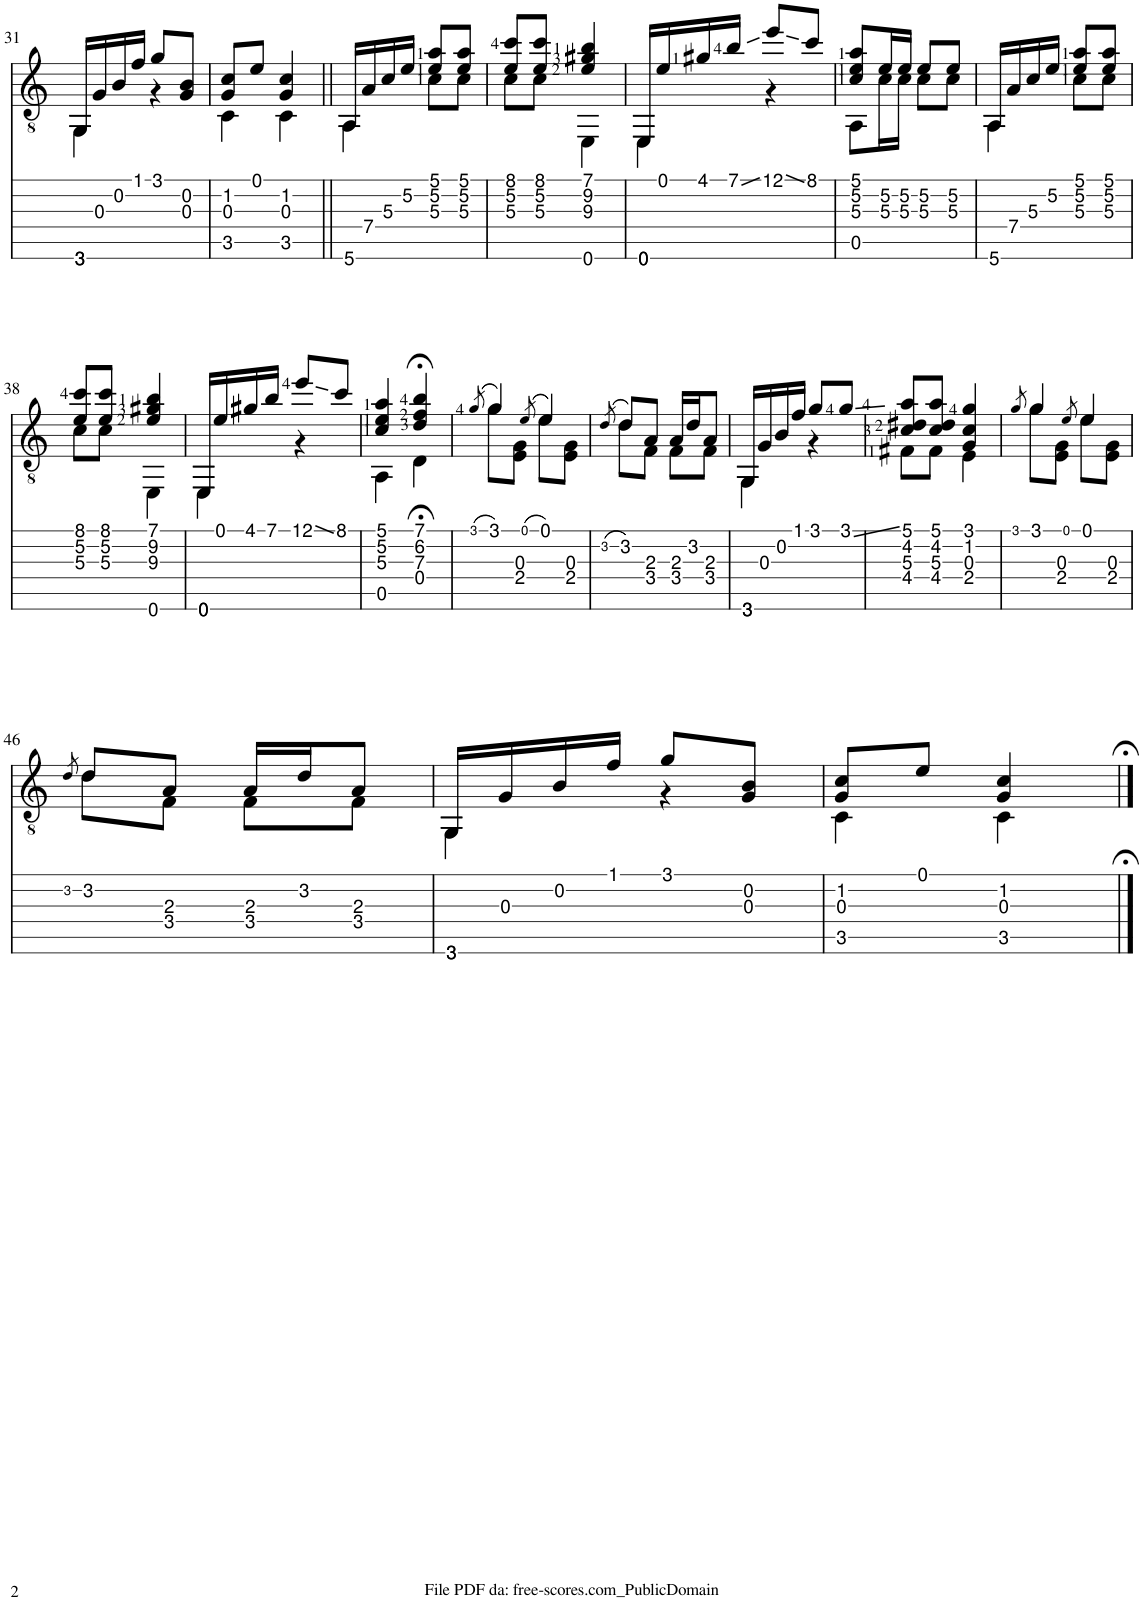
**kern	**kern
*part1	*part1
*staff2	*staff1
*I"Guitar	*
*I'Guit.	*
!!LO:PB:g=z
*	*clefGv2
*k[]	*k[]
*M2/4	*M2/4
=31	=31
*^	*^
16GGLL	4GG	16GG/LL	4GG\
16GJ	.	16G/	.
16BL	.	16B/	.
16fJJ	.	16f/JJ	.
8gL	4r	8g/L	4r
8G\ 8B\J	.	8G/ 8B/J	.
=32	=32	=32	=32
8G\ 8c\L	4C	8G/ 8c/L	4C\
8eJ	.	8e/J	.
4G 4c	4C	4G/ 4c/	4C\
=33||	=33||	=33||	=33||
16AALL	4AA	16AA/LL	4AA\
16AJ	.	16A/	.
16cL	.	16c/	.
16eJJ	.	16e/JJ	.
8e\ 8a\L	8cL	8e/ 8a/L	8c\L
8e\ 8a\J	8cJ	8e/ 8a/J	8c\J
=34	=34	=34	=34
8e\ 8cc\L	8cL	8e/ 8cc/L	8c\L
8e\ 8cc\J	8cJ	8e/ 8cc/J	8c\J
4e 4g# 4b	4EE	4e/ 4g#X/ 4b/	4EE\
=35	=35	=35	=35
16EELL	4EE	16EE/LL	4EE\
16eJ	.	16e/	.
16g#L	.	16g#X/	.
16bJJ	.	16b/JJ	.
8eeL	4r	8ee/L	4r
8ccJ	.	8cc/J	.
=36	=36	=36	=36
8c\ 8e\ 8a\L	8AAL	8c/ 8e/ 8a/L	8AA\L
16eL	16cL	16e/L	16c\L
16eJJ	16cJJ	16e/JJ	16c\JJ
8eL	8cL	8e/L	8c\L
8eJ	8cJ	8e/J	8c\J
=37	=37	=37	=37
16AALL	4AA	16AA/LL	4AA\
16AJ	.	16A/	.
16cL	.	16c/	.
16eJJ	.	16e/JJ	.
8e\ 8a\L	8cL	8e/ 8a/L	8c\L
8e\ 8a\J	8cJ	8e/ 8a/J	8c\J
!!LO:LB:g=z	!!
=38	=38	=38	=38
8e\ 8cc\L	8cL	8e/ 8cc/L	8c\L
8e\ 8cc\J	8cJ	8e/ 8cc/J	8c\J
4e 4g# 4b	4EE	4e/ 4g#X/ 4b/	4EE\
=39	=39	=39	=39
16EELL	4EE	16EE/LL	4EE\
16eJ	.	16e/	.
16g#L	.	16g#X/	.
16bJJ	.	16b/JJ	.
8eeL	4r	8ee/L	4r
8ccJ	.	8cc/J	.
=40	=40	=40	=40
4c 4e 4a	4AA	4c/ 4e/ 4a/	4AA\
4d;< 4f;< 4b;<	4D	4d/;< 4f/;< 4b/;<	4D\
=41	=41	=41	=41
qg	.	(8qg/	.
4g	8gL	4g/)	8g\L
.	8E\ 8G\J	.	8E\ 8G\J
qe	.	(8qe/	.
4e	8eL	4e/)	8e\L
.	8E\ 8G\J	.	8E\ 8G\J
=42	=42	=42	=42
qd	.	(8qd/	.
8dL	8dL	8d/L)	8d\L
8AJ	8FJ	8A/J	8F\J
16ALL	8FL	16A/LL	8F\L
16dJ	.	16d/J	.
8AJ	8FJ	8A/J	8F\J
=43	=43	=43	=43
16GGLL	4GG	16GG/LL	4GG\
16GJ	.	16G/	.
16BL	.	16B/	.
16fJJ	.	16f/JJ	.
8gL	4r	8g/L	4r
8gJ	.	8g/J	.
=44	=44	=44	=44
8c\ 8d#X\ 8a\L	8F#XL	8c/ 8d#X/ 8a/L	8F#X\L
8c\ 8d#\ 8a\J	8F#J	8c/ 8d#/ 8a/J	8F#\J
4G 4c 4g	4E	4G/ 4c/ 4g/	4E\
=45	=45	=45	=45
qg	.	8qg/	.
4g	8gL	4g/	8g\L
.	8E\ 8G\J	.	8E\ 8G\J
qe	.	8qe/	.
4e	8eL	4e/	8e\L
.	8E\ 8G\J	.	8E\ 8G\J
!!LO:LB:g=z	!!
=46	=46	=46	=46
qd	.	8qd/	.
8dL	8dL	8d/L	8d\L
8AJ	8FJ	8A/J	8F\J
16ALL	8FL	16A/LL	8F\L
16dJ	.	16d/J	.
8AJ	8FJ	8A/J	8F\J
=47	=47	=47	=47
16GGLL	4GG	16GG/LL	4GG\
16GJ	.	16G/	.
16BL	.	16B/	.
16fJJ	.	16f/JJ	.
8gL	4r	8g/L	4r
8G\ 8B\J	.	8G/ 8B/J	.
=48	=48	=48	=48
8G\ 8c\L	4C	8G/ 8c/L	4C\
8eJ	.	8e/J	.
4G 4c	4C	4G/ 4c/	4C\
*v	*v	*	*
*	*v	*v
==	==
*-	*-
